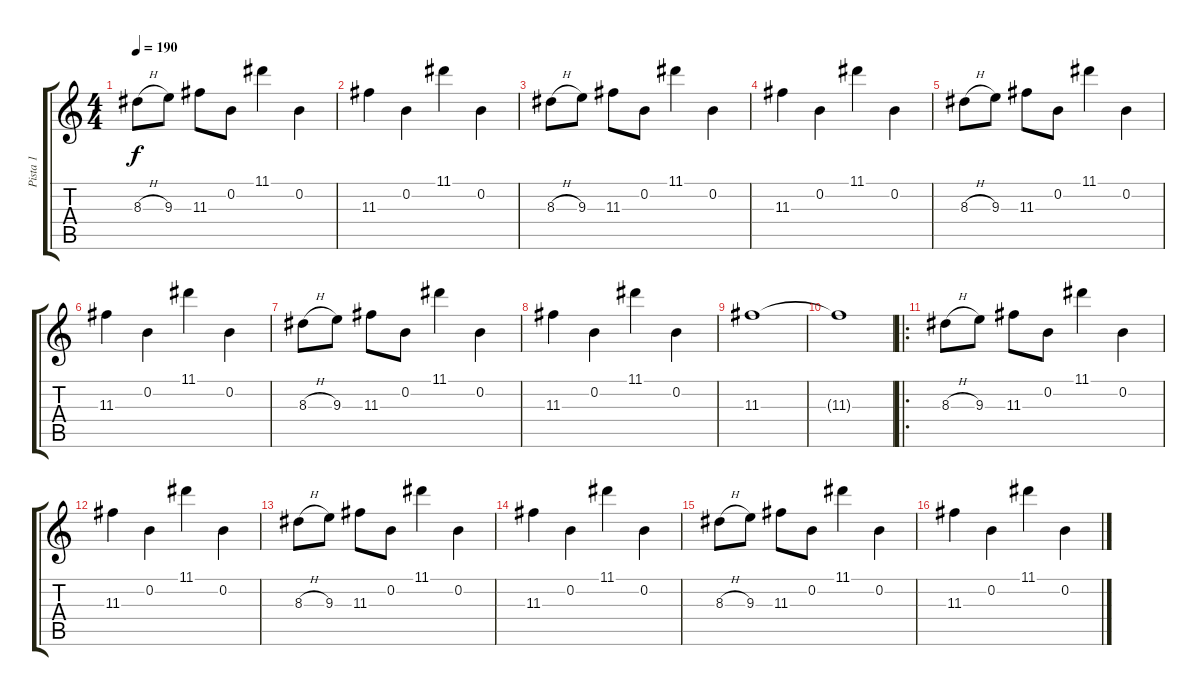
\track ("Pista 1" "Pista 1") {instrument acousticguitarsteel}
\staff {score tabs}
\tuning (E4 B3 G3 D3 A2 E2) {hide}
\ts (4 4)
\tempo 190
\clef g2
\ks c
8.3{h}.8{dy f} 9.3.8 11.3.8 0.2.8 11.1.4 0.2.4 |
11.3.4 0.2.4 11.1.4 0.2.4 |
8.3{h}.8 9.3.8 11.3.8 0.2.8 11.1.4 0.2.4 |
11.3.4 0.2.4 11.1.4 0.2.4 |
8.3{h}.8 9.3.8 11.3.8 0.2.8 11.1.4 0.2.4 |
11.3.4 0.2.4 11.1.4 0.2.4 |
8.3{h}.8 9.3.8 11.3.8 0.2.8 11.1.4 0.2.4 |
11.3.4 0.2.4 11.1.4 0.2.4 |
11.3.1 |
11.3{t}.1 |
\ro
8.3{h}.8 9.3.8 11.3.8 0.2.8 11.1.4 0.2.4 |
11.3.4 0.2.4 11.1.4 0.2.4 |
8.3{h}.8 9.3.8 11.3.8 0.2.8 11.1.4 0.2.4 |
11.3.4 0.2.4 11.1.4 0.2.4 |
8.3{h}.8 9.3.8 11.3.8 0.2.8 11.1.4 0.2.4 |
11.3.4 0.2.4 11.1.4 0.2.4
